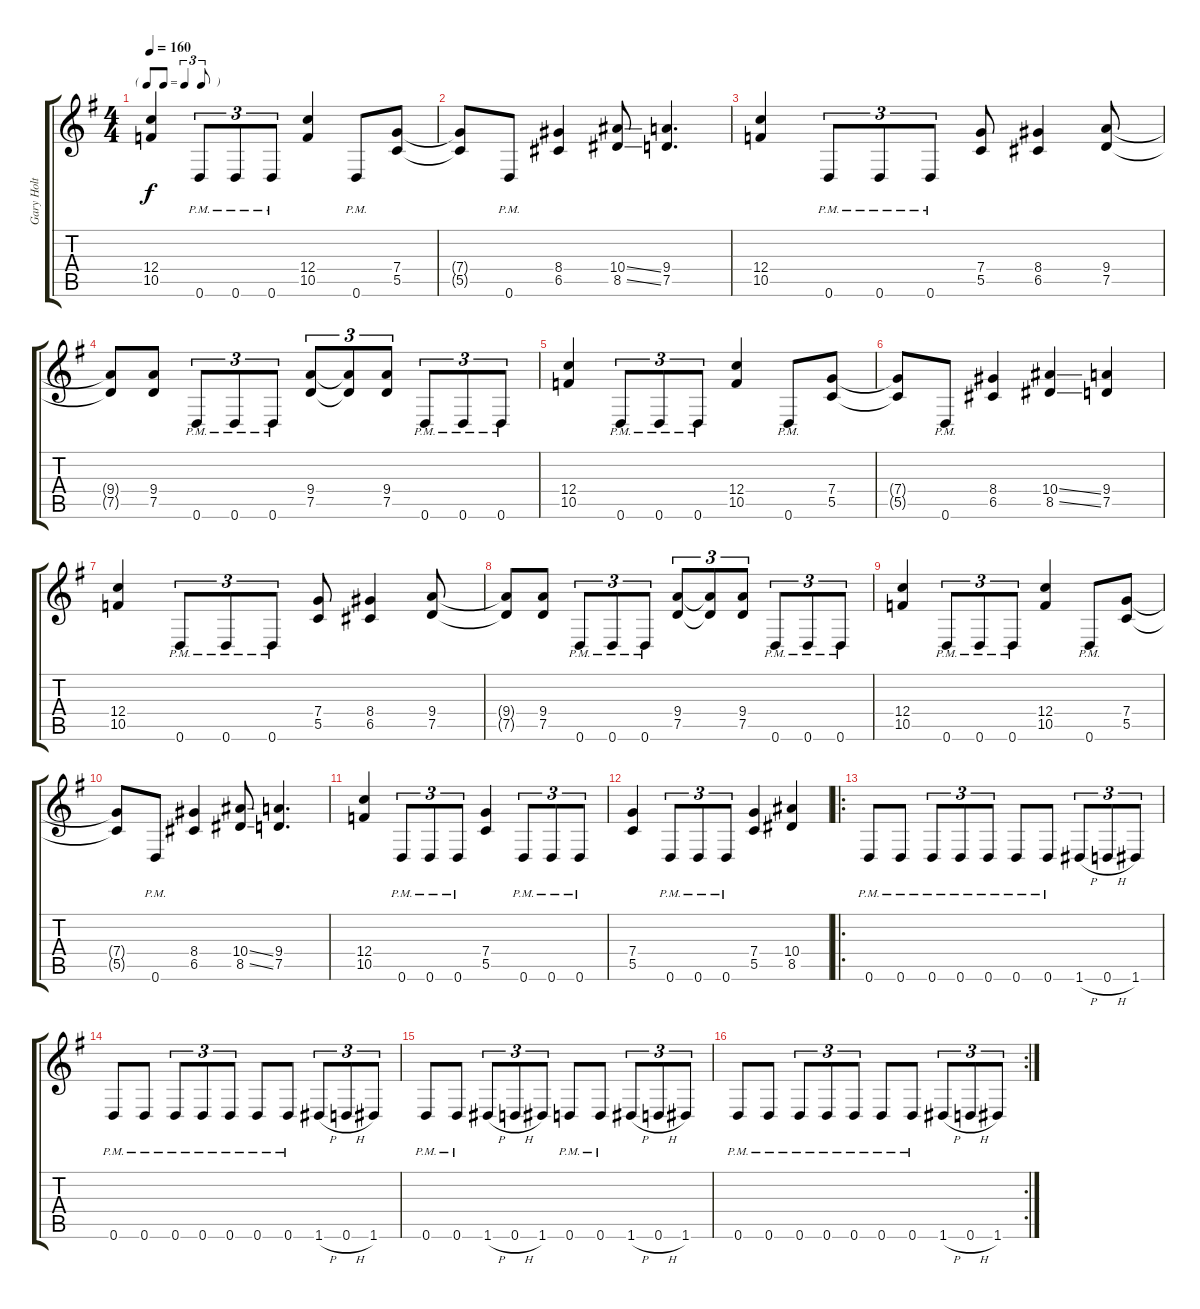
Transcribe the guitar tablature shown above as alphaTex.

\track ("Gary Holt" "Gary Holt") {instrument distortionguitar}
\staff {score tabs}
\tuning (D4 A3 F3 C3 G2 D2) {hide}
\ts (4 4)
\tf triplet8th
\tempo 160
\clef g2
\ks g
(12.4 10.5).4{dy f} 0.6{pm}.8{tu (3 2)} 0.6{pm}.8{tu (3 2)} 0.6{pm}.8{tu (3 2)} (12.4 10.5).4 0.6{pm}.8 (7.4 5.5).8 |
(7.4{t} 5.5{t}).8 0.6{pm}.8 (8.4 6.5).4 (10.4{ss} 8.5{ss}).8 (9.4 7.5).4{d} |
(12.4 10.5).4 0.6{pm}.8{tu (3 2)} 0.6{pm}.8{tu (3 2)} 0.6{pm}.8{tu (3 2)} (7.4 5.5).8 (8.4 6.5).4 (9.4 7.5).8 |
(9.4{t} 7.5{t}).8 (9.4 7.5).8 0.6{pm}.8{tu (3 2)} 0.6{pm}.8{tu (3 2)} 0.6{pm}.8{tu (3 2)} (9.4 7.5).8{tu (3 2)} (9.4{t} 7.5{t}).8{tu (3 2)} (9.4 7.5).8{tu (3 2)} 0.6{pm}.8{tu (3 2)} 0.6{pm}.8{tu (3 2)} 0.6{pm}.8{tu (3 2)} |
(12.4 10.5).4 0.6{pm}.8{tu (3 2)} 0.6{pm}.8{tu (3 2)} 0.6{pm}.8{tu (3 2)} (12.4 10.5).4 0.6{pm}.8 (7.4 5.5).8 |
(7.4{t} 5.5{t}).8 0.6{pm}.8 (8.4 6.5).4 (10.4{ss} 8.5{ss}).4 (9.4 7.5).4 |
(12.4 10.5).4 0.6{pm}.8{tu (3 2)} 0.6{pm}.8{tu (3 2)} 0.6{pm}.8{tu (3 2)} (7.4 5.5).8 (8.4 6.5).4 (9.4 7.5).8 |
(9.4{t} 7.5{t}).8 (9.4 7.5).8 0.6{pm}.8{tu (3 2)} 0.6{pm}.8{tu (3 2)} 0.6{pm}.8{tu (3 2)} (9.4 7.5).8{tu (3 2)} (9.4{t} 7.5{t}).8{tu (3 2)} (9.4 7.5).8{tu (3 2)} 0.6{pm}.8{tu (3 2)} 0.6{pm}.8{tu (3 2)} 0.6{pm}.8{tu (3 2)} |
(12.4 10.5).4 0.6{pm}.8{tu (3 2)} 0.6{pm}.8{tu (3 2)} 0.6{pm}.8{tu (3 2)} (12.4 10.5).4 0.6{pm}.8 (7.4 5.5).8 |
(7.4{t} 5.5{t}).8 0.6{pm}.8 (8.4 6.5).4 (10.4{ss} 8.5{ss}).8 (9.4 7.5).4{d} |
(12.4 10.5).4 0.6{pm}.8{tu (3 2)} 0.6{pm}.8{tu (3 2)} 0.6{pm}.8{tu (3 2)} (7.4 5.5).4 0.6{pm}.8{tu (3 2)} 0.6{pm}.8{tu (3 2)} 0.6{pm}.8{tu (3 2)} |
(7.4 5.5).4 0.6{pm}.8{tu (3 2)} 0.6{pm}.8{tu (3 2)} 0.6{pm}.8{tu (3 2)} (7.4 5.5).4 (10.4 8.5).4 |
\ro
0.6{pm}.8 0.6{pm}.8 0.6{pm}.8{tu (3 2)} 0.6{pm}.8{tu (3 2)} 0.6{pm}.8{tu (3 2)} 0.6{pm}.8 0.6{pm}.8 1.6{h}.8{tu (3 2)} 0.6{h}.8{tu (3 2)} 1.6.8{tu (3 2)} |
0.6{pm}.8 0.6{pm}.8 0.6{pm}.8{tu (3 2)} 0.6{pm}.8{tu (3 2)} 0.6{pm}.8{tu (3 2)} 0.6{pm}.8 0.6{pm}.8 1.6{h}.8{tu (3 2)} 0.6{h}.8{tu (3 2)} 1.6.8{tu (3 2)} |
0.6{pm}.8 0.6{pm}.8 1.6{h}.8{tu (3 2)} 0.6{h}.8{tu (3 2)} 1.6.8{tu (3 2)} 0.6{pm}.8 0.6{pm}.8 1.6{h}.8{tu (3 2)} 0.6{h}.8{tu (3 2)} 1.6.8{tu (3 2)} |
\rc 2
0.6{pm}.8 0.6{pm}.8 0.6{pm}.8{tu (3 2)} 0.6{pm}.8{tu (3 2)} 0.6{pm}.8{tu (3 2)} 0.6{pm}.8 0.6{pm}.8 1.6{h}.8{tu (3 2)} 0.6{h}.8{tu (3 2)} 1.6.8{tu (3 2)}
